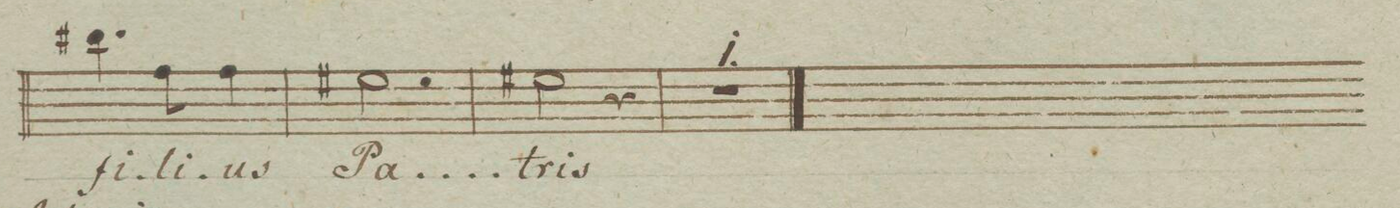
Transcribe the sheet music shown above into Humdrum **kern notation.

**kern	**text	**dynam
*I"Alto.	*	*
*clefC3	*	*
*k[b-e-]	*	*
*M3/4	*	*
4.cc#X\]	.	.
8g\	-li-	.
4g\	-us	.
=102	=102	=102
2.f#X\	Pa-	.
=103	=103	=103
2f#X\	-tris	.
4r	.	.
=104	=104	=104
2.r	.	.
=105||	=105||	=105||
*M4/4	*	*
*met(c)	*	*
*k[b-e-]	*	*
*-	*-	*-
